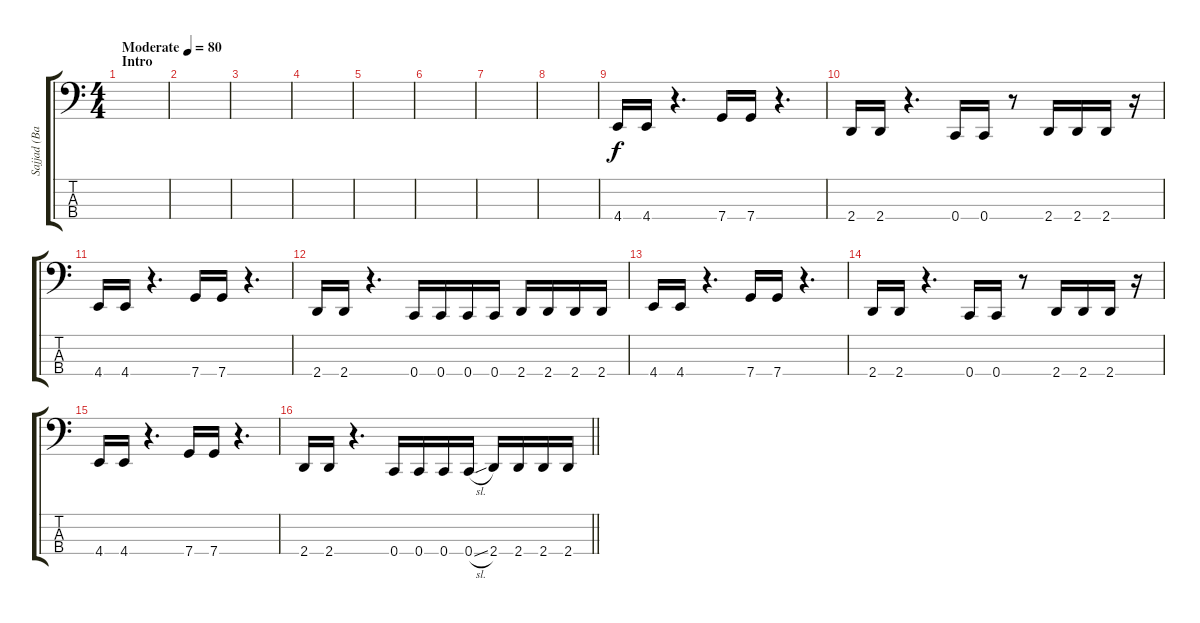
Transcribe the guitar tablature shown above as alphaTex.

\track ("Sajjad (Base)" "Sajjad (Ba") {instrument electricbassfinger}
\staff {score tabs}
\tuning (F2 C2 G1 C1) {hide}
\ts (4 4)
\section ("" "Intro")
\tempo (80 "Moderate")
\clef f4
\ks c
|
|
|
|
|
|
|
|
4.4.16 4.4.16 r.4{d} 7.4.16 7.4.16 r.4{d} |
2.4.16 2.4.16 r.4{d} 0.4.16 0.4.16 r.8 2.4.16 2.4.16 2.4.16 r.16 |
4.4.16 4.4.16 r.4{d} 7.4.16 7.4.16 r.4{d} |
2.4.16 2.4.16 r.4{d} 0.4.16 0.4.16 0.4.16 0.4.16 2.4.16 2.4.16 2.4.16 2.4.16 |
4.4.16 4.4.16 r.4{d} 7.4.16 7.4.16 r.4{d} |
2.4.16 2.4.16 r.4{d} 0.4.16 0.4.16 r.8 2.4.16 2.4.16 2.4.16 r.16 |
4.4.16 4.4.16 r.4{d} 7.4.16 7.4.16 r.4{d} |
\barLineRight lightlight
2.4.16 2.4.16 r.4{d} 0.4.16 0.4.16 0.4.16 0.4{sl}.16 2.4.16 2.4.16 2.4.16 2.4.16
